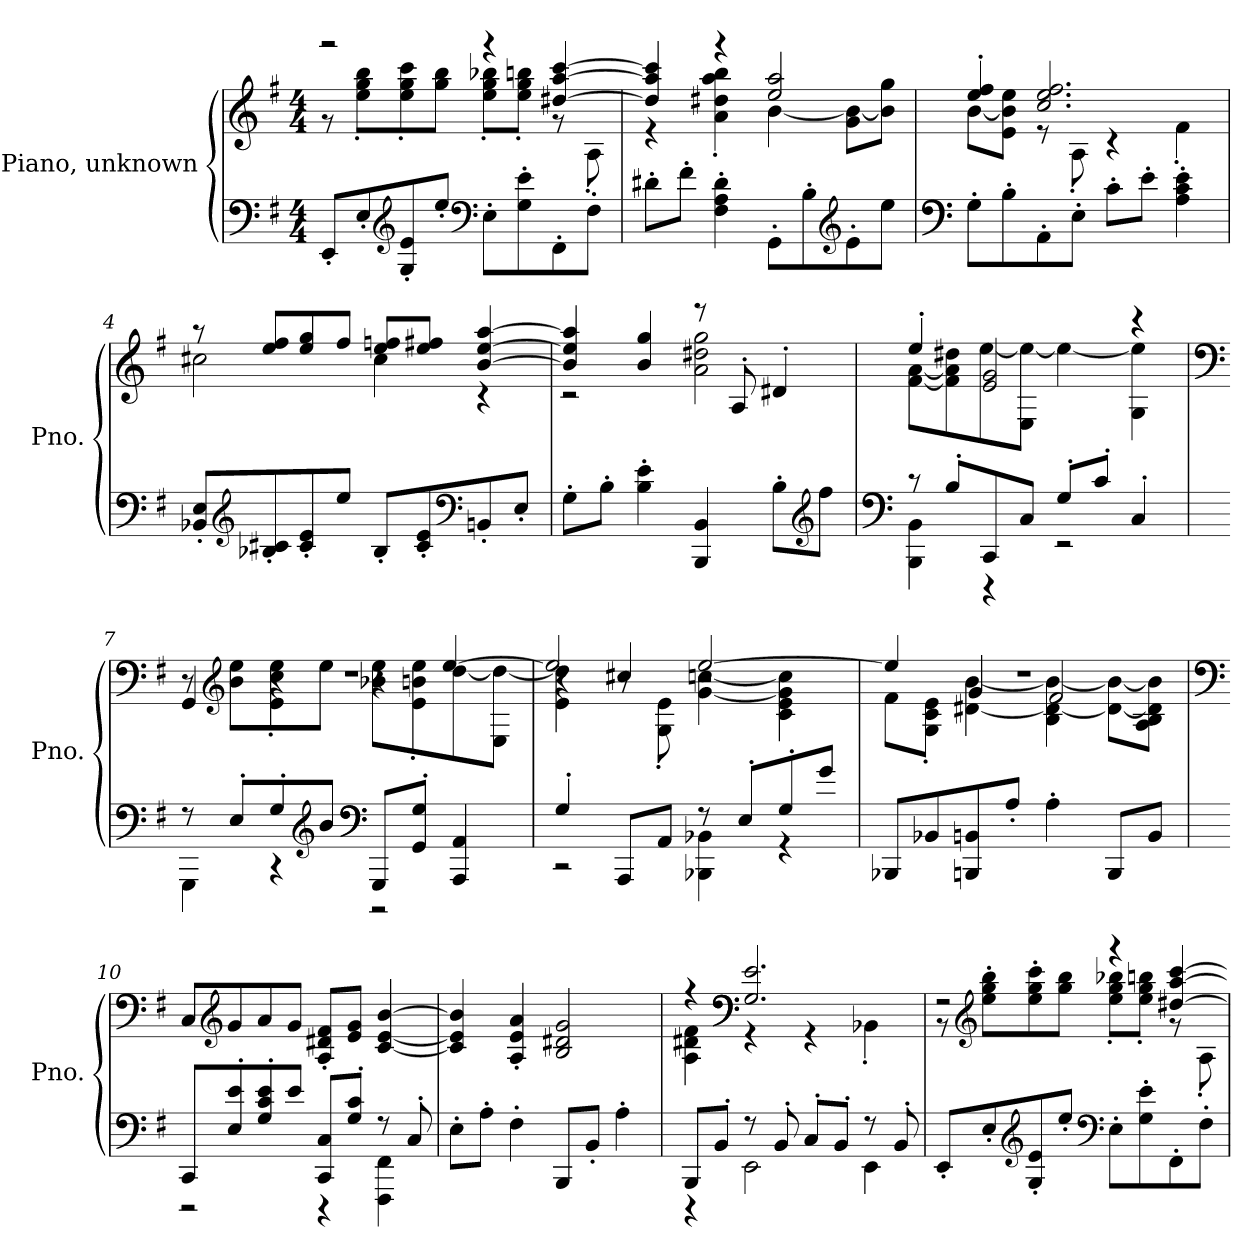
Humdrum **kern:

**kern	**kern
*part1	*part1
*staff2	*staff1
*I"Piano, unknown	*
*I'Pno.	*
*clefF4	*clefG2
*k[f#]	*k[f#]
*M4/4	*M4/4
*MM120	*MM120
=1	=1
*	*^
8EE'/L	2r	8r
8E'/	.	8ee\' 8gg\' 8bb\'L
*clefG2	*	*
8G/' 8e/'	.	8ee\' 8gg\' 8ccc\'
8ee'/J	.	8gg\ 8bb\J
*clefF4	*	*
8E'\L	4r	8ee\' 8gg\' 8bb-X\'L
8G\' 8e\'	.	8ee\' 8gg\' 8bbn\'J
8FF#'\	[4dd#X/ [4aa/ [4ccc/	8r
8F#'\J	.	8A'\
=2	=2	=2
8d#X'\L	4dd#/] 4aa/] 4ccc/]	4r
8f#'\J	.	.
4F#\' 4A\' 4d#\'	4r	4a\' 4dd#X\' 4aa\' 4bb\'
8GG'\L	2ee/ 2aa/	[4b\
8B'\	.	.
*clefG2	*	*
8e'\	.	8g\ 8b\_L
8ee\J	.	8b\] 8gg\J
=3	=3	=3
*clefF4	*	*
8G'\L	4ee/' 4ff#/'	[8b\L
8B'\	.	8e\ 8b\] 8ee\J
8AA'\	2.cc/ 2.ee/ 2.ff#/	8r
8E'\J	.	8A'\
8c'\L	.	4r
8e'\J	.	.
4A\' 4c\' 4e\'	.	4f#'\
!!LO:LB:g=z	!!
=4	=4	=4
8BB-X/' 8E/'L	8r	2cc#X\
*clefG2	*	*
8B-X/' 8c#X/'	8ee/ 8ff#/L	.
8c#/' 8e/'	8ee/ 8gg/	.
8ee/J	8ff#/J	.
8B-'/L	8ee/ 8ffn/L	4cc#\
8c#/' 8e/'	8ee/ 8ff#X/J	.
*clefF4	*	*
8BBn'/	[4b/ [4ee/ [4aa/	4r
8E'/J	.	.
=5	=5	=5
8G'\L	4b/] 4ee/] 4aa/]	2r
8B'\J	.	.
4B\' 4e\'	4b/ 4gg/	.
4BBB/ 4BB/	8r	2a\ 2dd#X\ 2gg\
.	8A'/	.
8B'\L	4d#X'/	.
*clefG2	*	*
8ff#\J	.	.
=6	=6	=6
*clefF4	*	*
*^	*	*
8r	4BBB\ 4BB\	4ee'/	[8f#\ [8a\L
8B'/L	.	.	8f#\] 8a\] 8dd#X\
8CC/	4r	2e/ 2g/	[8ee\
8C/J	.	.	8E\ 8ee\_J
8G'/L	2r	.	4ee\_
8c'/J	.	.	.
4C'/	.	4r	4G\ 4ee\]
*	*	*v	*v
!!LO:LB:g=z
=7	=7	=7
*	*	*clefF4
*	*	*^
*	*	*	*^
8r	4GGG\	1r	8r	4GG/
*	*	*clefG2	*	*
8E'/L	.	.	8b\ 8ee\L	.
8G'/	4r	.	8e\' 8cc\' 8ee\'	4r
*clefG2	*	*	*	*
8b/J	.	.	8ee\J	.
*clefF4	*	*	*	*
8GGG/L	2r	.	8b-X\ 8ee\L	4r
8GG/' 8G/'J	.	.	8e\' 8bn\' 8ee\'	.
4AAA/ 4AA/	.	.	[8dd\	[4ee/
.	.	.	8E\ 8dd\_J	.
=8	=8	=8	=8	=8
4G'/	2r	4r	4e\ 4dd\]	2ee/]
8AAA/L	.	4cc#X/	8r	.
8AA/J	.	.	8G\' 8e\'	.
8r	4BBB-X\ 4BB-X\	2r	[4g\ [4ccn\	[2ee/
8E'/L	.	.	.	.
8G'/	4r	.	4c\ 4e\ 4g\] 4cc\]	.
8g/J	.	.	.	.
*v	*v	*	*	*
=9	=9	=9	=9
8BBB-X/L	1r	8f#\L	4ee/]
8BB-X/	.	8G\' 8c\' 8e\'J	.
8BBBn/ 8BBn/	.	[4d#X\ [4b\	4g/
8A'/J	.	.	.
4A'\	.	4B\ 4d#\_ 4b\_	2f#/
8BBB/L	.	8d#\_ 8b\_L	.
8BB/J	.	8A\ 8B\ 8d#\] 8b\]J	.
*	*v	*v	*v
!!LO:LB:g=z
=10	=10
*	*clefF4
*^	*
8CC/L	2r	8C/L
*	*	*clefG2
8E/' 8e/'	.	8g/
8G/' 8c/' 8e/'	.	8a/
8e/J	.	8g/J
8CC/ 8C/L	4r	8A/' 8d#X/' 8f#/'L
8G/' 8c/'J	.	8e/ 8g/J
8r	4FFF#\ 4FF#\	[4c/ [4e/ [4b/
8C'/	.	.
*v	*v	*
=11	=11
8E'\L	4c/] 4e/] 4b/]
8A'\J	.
4F#'\	4A/' 4e/' 4a/'
8BBB/L	2B/ 2d#X/ 2g/
8BB'/J	.
4A'\	.
=12	=12
*^	*^
8BBB/L	4r	4r	4A\ 4d#X\ 4f#\
8BB'/J	.	.	.
*	*	*clefF4	*
8r	2EE\	2.G/ 2.e/	4r
8BB'/	.	.	.
8C'/L	.	.	4r
8BB'/J	.	.	.
8r	4EE\	.	4BB-X'\
8BB'/	.	.	.
*v	*v	*	*
!!LO:LB:g=z	!!
=13	=13	=13
8EE'/L	2r	8r
*	*clefG2	*
8E'/	.	8ee\' 8gg\' 8bb\'L
*clefG2	*	*
8G/' 8e/'	.	8ee\' 8gg\' 8ccc\'
8ee'/J	.	8gg\ 8bb\J
*clefF4	*	*
8E'\L	4r	8ee\' 8gg\' 8bb-X\'L
8G\' 8e\'	.	8ee\' 8gg\' 8bbn\'J
8FF#'\	[4dd#X/ [4aa/ [4ccc/	8r
8F#'\J	.	8A'\
*	*v	*v
=	=
*-	*-
